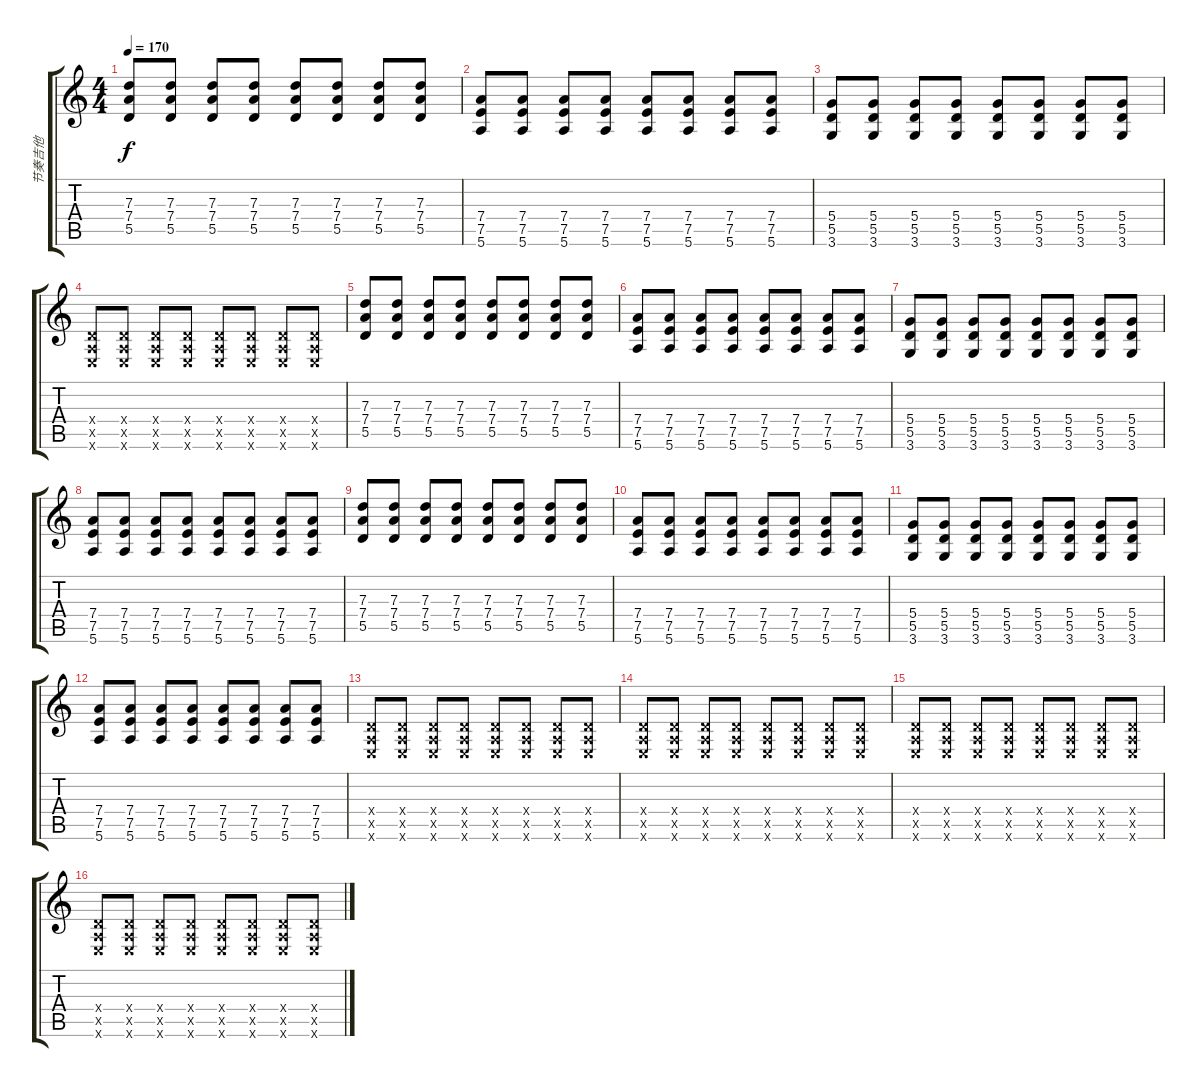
\track ("节奏吉他" "节奏吉他") {instrument distortionguitar}
\staff {score tabs}
\tuning (E4 B3 G3 D3 A2 E2) {hide}
\ts (4 4)
\tempo 170
\clef g2
\ks c
(7.3 7.4 5.5).8{dy f instrument distortionguitar} (7.3 7.4 5.5).8 (7.3 7.4 5.5).8 (7.3 7.4 5.5).8 (7.3 7.4 5.5).8 (7.3 7.4 5.5).8 (7.3 7.4 5.5).8 (7.3 7.4 5.5).8 |
(7.4 7.5 5.6).8 (7.4 7.5 5.6).8 (7.4 7.5 5.6).8 (7.4 7.5 5.6).8 (7.4 7.5 5.6).8 (7.4 7.5 5.6).8 (7.4 7.5 5.6).8 (7.4 7.5 5.6).8 |
(5.4 5.5 3.6).8 (5.4 5.5 3.6).8 (5.4 5.5 3.6).8 (5.4 5.5 3.6).8 (5.4 5.5 3.6).8 (5.4 5.5 3.6).8 (5.4 5.5 3.6).8 (5.4 5.5 3.6).8 |
(0.4{x} 0.5{x} 0.6{x}).8 (0.4{x} 0.5{x} 0.6{x}).8 (0.4{x} 0.5{x} 0.6{x}).8 (0.4{x} 0.5{x} 0.6{x}).8 (0.4{x} 0.5{x} 0.6{x}).8 (0.4{x} 0.5{x} 0.6{x}).8 (0.4{x} 0.5{x} 0.6{x}).8 (0.4{x} 0.5{x} 0.6{x}).8 |
(7.3 7.4 5.5).8 (7.3 7.4 5.5).8 (7.3 7.4 5.5).8 (7.3 7.4 5.5).8 (7.3 7.4 5.5).8 (7.3 7.4 5.5).8 (7.3 7.4 5.5).8 (7.3 7.4 5.5).8 |
(7.4 7.5 5.6).8 (7.4 7.5 5.6).8 (7.4 7.5 5.6).8 (7.4 7.5 5.6).8 (7.4 7.5 5.6).8 (7.4 7.5 5.6).8 (7.4 7.5 5.6).8 (7.4 7.5 5.6).8 |
(5.4 5.5 3.6).8 (5.4 5.5 3.6).8 (5.4 5.5 3.6).8 (5.4 5.5 3.6).8 (5.4 5.5 3.6).8 (5.4 5.5 3.6).8 (5.4 5.5 3.6).8 (5.4 5.5 3.6).8 |
(7.4 7.5 5.6).8 (7.4 7.5 5.6).8 (7.4 7.5 5.6).8 (7.4 7.5 5.6).8 (7.4 7.5 5.6).8 (7.4 7.5 5.6).8 (7.4 7.5 5.6).8 (7.4 7.5 5.6).8 |
(7.3 7.4 5.5).8 (7.3 7.4 5.5).8 (7.3 7.4 5.5).8 (7.3 7.4 5.5).8 (7.3 7.4 5.5).8 (7.3 7.4 5.5).8 (7.3 7.4 5.5).8 (7.3 7.4 5.5).8 |
(7.4 7.5 5.6).8 (7.4 7.5 5.6).8 (7.4 7.5 5.6).8 (7.4 7.5 5.6).8 (7.4 7.5 5.6).8 (7.4 7.5 5.6).8 (7.4 7.5 5.6).8 (7.4 7.5 5.6).8 |
(5.4 5.5 3.6).8 (5.4 5.5 3.6).8 (5.4 5.5 3.6).8 (5.4 5.5 3.6).8 (5.4 5.5 3.6).8 (5.4 5.5 3.6).8 (5.4 5.5 3.6).8 (5.4 5.5 3.6).8 |
(7.4 7.5 5.6).8 (7.4 7.5 5.6).8 (7.4 7.5 5.6).8 (7.4 7.5 5.6).8 (7.4 7.5 5.6).8 (7.4 7.5 5.6).8 (7.4 7.5 5.6).8 (7.4 7.5 5.6).8 |
(0.4{x} 0.5{x} 0.6{x}).8 (0.4{x} 0.5{x} 0.6{x}).8 (0.4{x} 0.5{x} 0.6{x}).8 (0.4{x} 0.5{x} 0.6{x}).8 (0.4{x} 0.5{x} 0.6{x}).8 (0.4{x} 0.5{x} 0.6{x}).8 (0.4{x} 0.5{x} 0.6{x}).8 (0.4{x} 0.5{x} 0.6{x}).8 |
(0.4{x} 0.5{x} 0.6{x}).8 (0.4{x} 0.5{x} 0.6{x}).8 (0.4{x} 0.5{x} 0.6{x}).8 (0.4{x} 0.5{x} 0.6{x}).8 (0.4{x} 0.5{x} 0.6{x}).8 (0.4{x} 0.5{x} 0.6{x}).8 (0.4{x} 0.5{x} 0.6{x}).8 (0.4{x} 0.5{x} 0.6{x}).8 |
(0.4{x} 0.5{x} 0.6{x}).8 (0.4{x} 0.5{x} 0.6{x}).8 (0.4{x} 0.5{x} 0.6{x}).8 (0.4{x} 0.5{x} 0.6{x}).8 (0.4{x} 0.5{x} 0.6{x}).8 (0.4{x} 0.5{x} 0.6{x}).8 (0.4{x} 0.5{x} 0.6{x}).8 (0.4{x} 0.5{x} 0.6{x}).8 |
(0.4{x} 0.5{x} 0.6{x}).8 (0.4{x} 0.5{x} 0.6{x}).8 (0.4{x} 0.5{x} 0.6{x}).8 (0.4{x} 0.5{x} 0.6{x}).8 (0.4{x} 0.5{x} 0.6{x}).8 (0.4{x} 0.5{x} 0.6{x}).8 (0.4{x} 0.5{x} 0.6{x}).8 (0.4{x} 0.5{x} 0.6{x}).8
